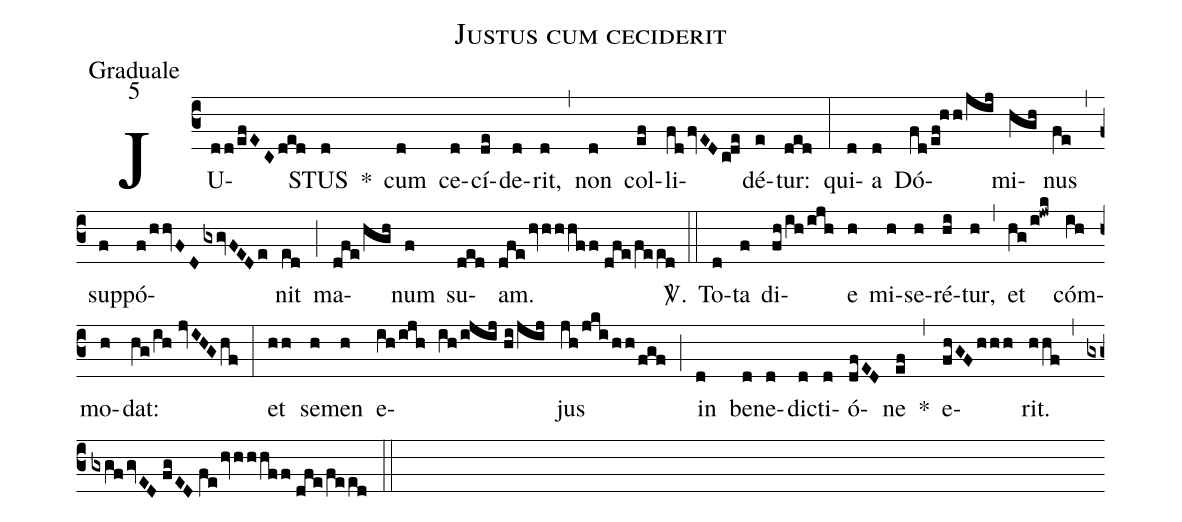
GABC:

name:Justus cum ceciderit;
office-part:Graduale;
mode:5;
%%
(c3) JU(dd/efEC/ded)STUS(d) *() cum(d) ce(d)cí(de)de(d)rit,(d) (,) non(d) col(ef)li(fd/fvEDc!de)dé(e)tur:(ded) (:) qui(d)a(d) Dó(fd/ef!hh/jij)mi(hgh)nus(fe) (,) sup(f)pó(f/hhvFDgxgvFEDe)nit(ed) (;) ma(dfe/hgh)num(f) su(ded)am.(dfe/hv/hhhff//dfe/feed) <sp>V/</sp>.(::) To(d)ta(f) di(fh/ih/ijh)e(h) mi(h)se(h)ré(hi)tur,(h) (,) et(hg/i!jwk) cóm(ih)mo(h)dat:(hg/ih//jvIHGhf) (:) et(hh) se(h)men(h) e(ih/ijh ih/ijij//hi/jij)jus(jh/jki/hh/fgf) (;) in(d) be(d)ne(d)di(d)cti(d)ó(dfED)ne(ef) *(,) e(fhGFhhh)rit.(hhf) (,) (gxgf/gvED//fgED//fe/hv/hhhff//dfe/feed) (::)
